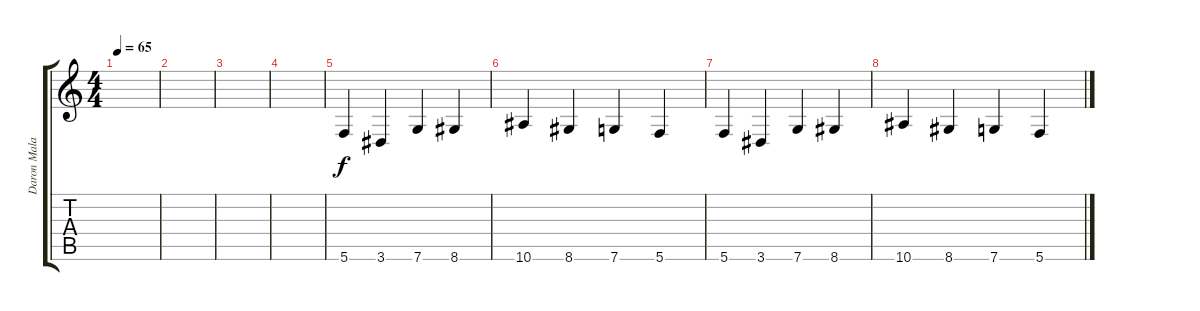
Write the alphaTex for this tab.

\track ("Daron Malakian: Background guitar" "Daron Mala") {instrument overdrivenguitar}
\staff {score tabs}
\tuning (D4 A3 F3 C3 G2 C2) {hide}
\ts (4 4)
\tempo 65
\clef g2
\ks c
|
|
|
|
5.6.4 3.6.4 7.6.4 8.6.4 |
10.6.4 8.6.4 7.6.4 5.6.4 |
5.6.4 3.6.4 7.6.4 8.6.4 |
10.6.4 8.6.4 7.6.4 5.6.4
